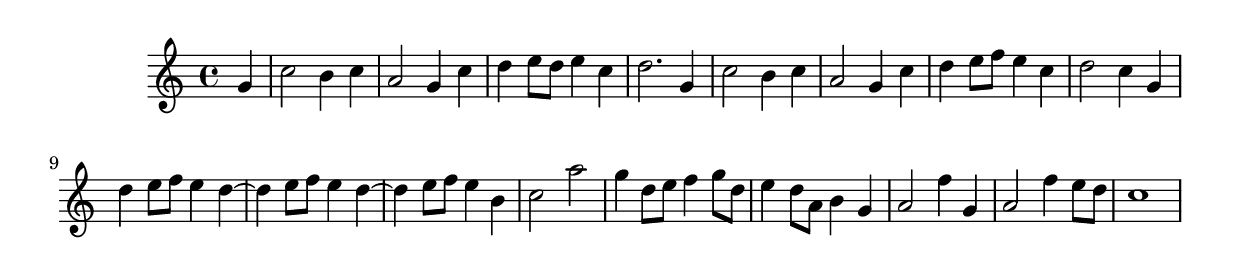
\version "2.14.0"
%{\header {
  title = "introduction, 1st symphony"
  composer = "Brahms"
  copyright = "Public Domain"
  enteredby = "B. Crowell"
}%}
\score{{\key c \major
    \time 4/4
    %{\tempo 4=130
    %}\relative a' {
\partial 4
g4 | c2 b4 c | a2 g4 c | d4 e8 d e4 c | d2. g,4 
   | c2 b4 c | a2 g4 c | d4 e8 f e4 c | d2 c4 g 
   | d'4 e8 f e4 d~ | d4 e8 f e4 d~ | d4 e8 f e4 b | c2 a' 
   | g4 d8 e f4  g8 d | e4 d8 a b4 g | a2 f'4 g,4 | a2 f'4 e8 d | c1

   
}
}}